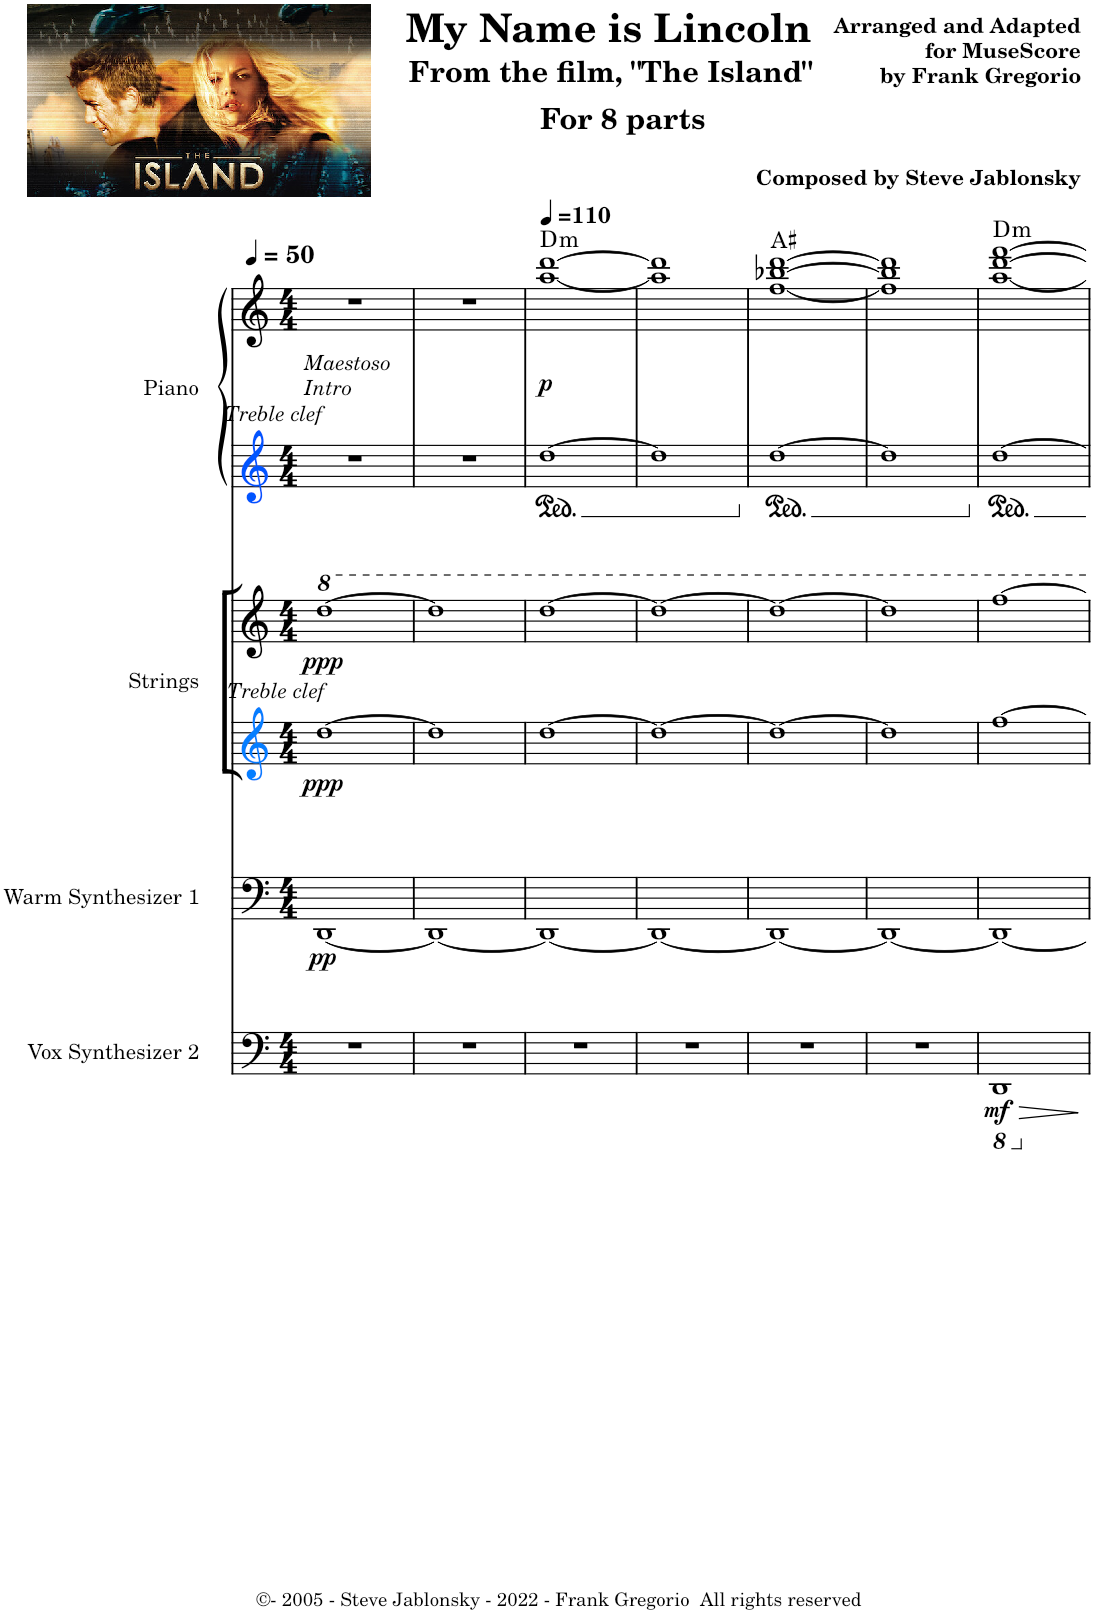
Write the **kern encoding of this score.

**kern	**dynam	**kern	**dynam	**kern	**kern	**dynam	**kern	**kern	**dynam	**harte
*part4	*part4	*part3	*part3	*part2	*part2	*part2	*part1	*part1	*part1	*part1
*staff6	*staff6	*staff5	*staff5	*staff4	*staff3	*staff3/4	*staff2	*staff1	*staff1/2	*
*I"Vox Synthesizer 2	*	*I"Warm Synthesizer 1	*	*I"Strings	*	*	*I"Piano	*	*	*
*I'V. Synth.	*	*I'W. Synth.	*	*I'St.	*	*	*I'Pno.	*	*	*
*clefF4	*	*clefF4	*	*clefG2	*clefG2	*	*clefG2	*clefG2	*	*
*k[]	*	*k[]	*	*k[]	*k[]	*	*k[]	*k[]	*	*
*M4/4	*	*M4/4	*	*M4/4	*M4/4	*	*M4/4	*M4/4	*	*
*MM50	*	*MM50	*	*MM50	*MM50	*	*MM50	*MM50	*	*
=1	=1	=1	=1	=1	=1	=1	=1	=1	=1	=1
!	!	!	!	!	!	!	!	!LO:TX:b:i:t=Treble clef	!	!
!	!	!	!	!	!	!	!	!LO:TX:b:i:t=Maestoso	!	!
!	!	!	!	!	!	!	!	!LO:TX:b:t=Intro	!	!
!	!	!	!	!	!LO:TX:b:i:t=Treble clef	!	!	!	!	!
!	!	!	!LO:DY:b	!	!	!LO:DY:b=2	!	!	!	!
!	!	!	!	!	!	!LO:DY:n=1:b	!	!	!	!
1r	.	[1DD	pp	[1dd	[1ddd	ppp ppp	1r	1r	.	.
=2	=2	=2	=2	=2	=2	=2	=2	=2	=2	=2
1r	.	1DD_	.	1dd]	1ddd]	.	1r	1r	.	.
=3	=3	=3	=3	=3	=3	=3	=3	=3	=3	=3
*	*	*	*	*	*	*	*	*MM110	*	*
!	!	!	!	!	!	!	!	!	!LO:DY:b	!LO:H:kt=m
1r	.	1DD_	.	[1dd	[1ddd	.	[1dd	[1aa [1ddd	p	D:min
=4	=4	=4	=4	=4	=4	=4	=4	=4	=4	=4
1r	.	1DD_	.	1dd_	1ddd_	.	1dd]	1aa] 1ddd]	.	.
=5	=5	=5	=5	=5	=5	=5	=5	=5	=5	=5
1r	.	1DD_	.	1dd_	1ddd_	.	[1dd	[1ff [1bb-X [1ddd	.	A#:maj
=6	=6	=6	=6	=6	=6	=6	=6	=6	=6	=6
1r	.	1DD_	.	1dd]	1ddd]	.	1dd]	1ff] 1bb-] 1ddd]	.	.
=7	=7	=7	=7	=7	=7	=7	=7	=7	=7	=7
*8ba	*	*	*	*	*	*	*	*	*	*
!	!LO:DY:b	!	!	!	!	!	!	!	!	!LO:H:kt=m
1DDD	mf	1DD_	.	[1ff	[1fff	.	[1dd	[1aa [1ddd [1fff	.	D:min
*X8ba	*	*	*	*	*	*	*	*	*	*
=	=	=	=	=	=	=	=	=	=	=
*-	*-	*-	*-	*-	*-	*-	*-	*-	*-	*-
